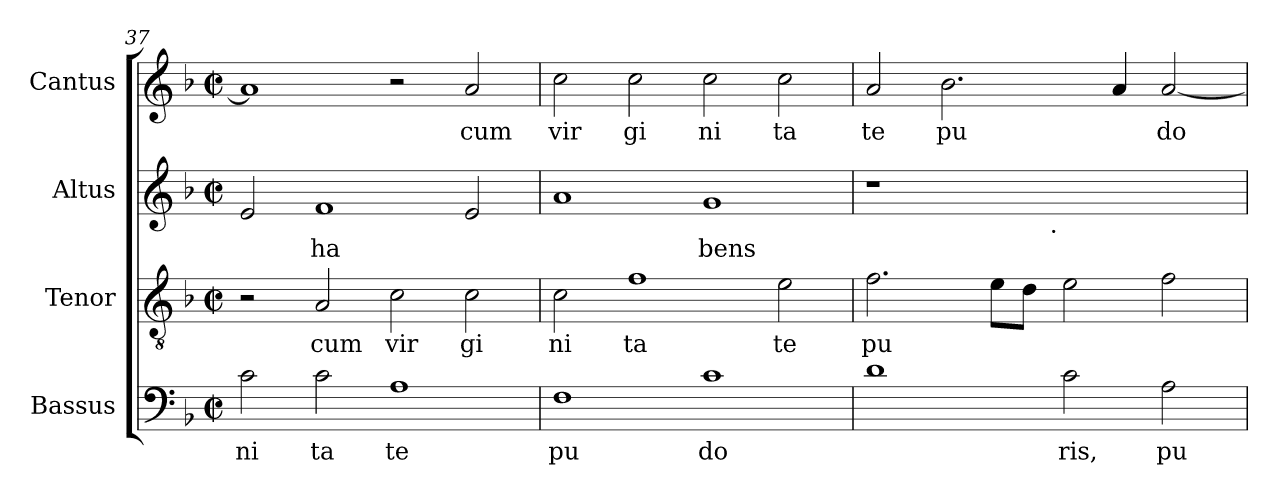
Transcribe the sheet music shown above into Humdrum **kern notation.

**kern	**text	**kern	**text	**kern	**text	**kern	**text
*part4	*part4	*part3	*part3	*part2	*part2	*part1	*part1
*staff4	*staff4	*staff3	*staff3	*staff2	*staff2	*staff1	*staff1
*I"Bassus	*	*I"Tenor	*	*I"Altus	*	*I"Cantus	*
*clefF4	*	*clefGv2	*	*clefG2	*	*clefG2	*
*k[b-]	*	*k[b-]	*	*k[b-]	*	*k[b-]	*
*F:	*	*F:	*	*F:	*	*F:	*
*M2/2	*	*M2/2	*	*M2/2	*	*M2/2	*
*met(c|)	*	*met(c|)	*	*met(c|)	*	*met(c|)	*
=37	=37	=37	=37	=37	=37	=37	=37
!	!LO:LY:b:cj	!	!	!	!LO:LY:b:cj	!	!LO:LY:b:cj
2c\	ni	2r	.	2e/	.	1a]	.
!	!LO:LY:b:cj	!	!LO:LY:b:cj	!	!LO:LY:b:cj	!	!
2c\	ta	2A/	cum	1f	ha	.	.
!	!LO:LY:b:cj	!	!LO:LY:b:cj	!	!	!	!
1A	te	2c\	vir	.	.	2r	.
!	!	!	!LO:LY:b:cj	!	!LO:LY:b:cj	!	!LO:LY:b:cj
.	.	2c\	gi	2e/	.	2a/	cum
=38	=38	=38	=38	=38	=38	=38	=38
!	!LO:LY:b:cj	!	!LO:LY:b:cj	!	!LO:LY:b:cj	!	!LO:LY:b:cj
1F	pu	2c\	ni	1a	.	2cc\	vir
!	!	!	!LO:LY:b:cj	!	!	!	!LO:LY:b:cj
.	.	1f	ta	.	.	2cc\	gi
!	!LO:LY:b:cj	!	!	!	!LO:LY:b:cj	!	!LO:LY:b:cj
1c	do	.	.	1g	bens	2cc\	ni
!	!	!	!LO:LY:b:cj	!	!	!	!LO:LY:b:cj
.	.	2e\	te	.	.	2cc\	ta
=39	=39	=39	=39	=39	=39	=39	=39
!	!LO:LY:b:cj	!	!LO:LY:b:cj	!	!	!	!LO:LY:b:cj
*	*	*	*	*^	*	*	*
1d	.	2.f\	pu	1r	2ryy	.	2a/	te
!	!	!	!	!	!	!	!	!LO:LY:b:cj
.	.	.	.	.	4...ryy	.	2.b-\	pu
!	!	!	!LO:LY:b:cj	!	!	!	!	!
.	.	8e\L	.	.	.	.	.	.
!	!	!	!LO:LY:b:cj	!	!	!	!	!
.	.	8d\J	.	.	.	.	.	.
!	!	!	!	!	!LO:TX:b:t=.	!	!	!
.	.	.	.	.	1ryy	.	.	.
!	!LO:LY:b:cj	!	!LO:LY:b:cj	!	!	!	!	!
2c\	ris,	2e\	.	1ryy	.	.	.	.
!	!	!	!	!	!	!	!	!LO:LY:b:cj
.	.	.	.	.	.	.	4a/	.
!	!LO:LY:b:cj	!	!LO:LY:b:cj	!	!	!	!	!LO:LY:b:cj
2A\	pu	2f\	.	.	.	.	[<2a/	do
.	.	.	.	.	32ryy	.	.	.
*	*	*	*	*v	*v	*	*	*
=	=	=	=	=	=	=	=
*-	*-	*-	*-	*-	*-	*-	*-
